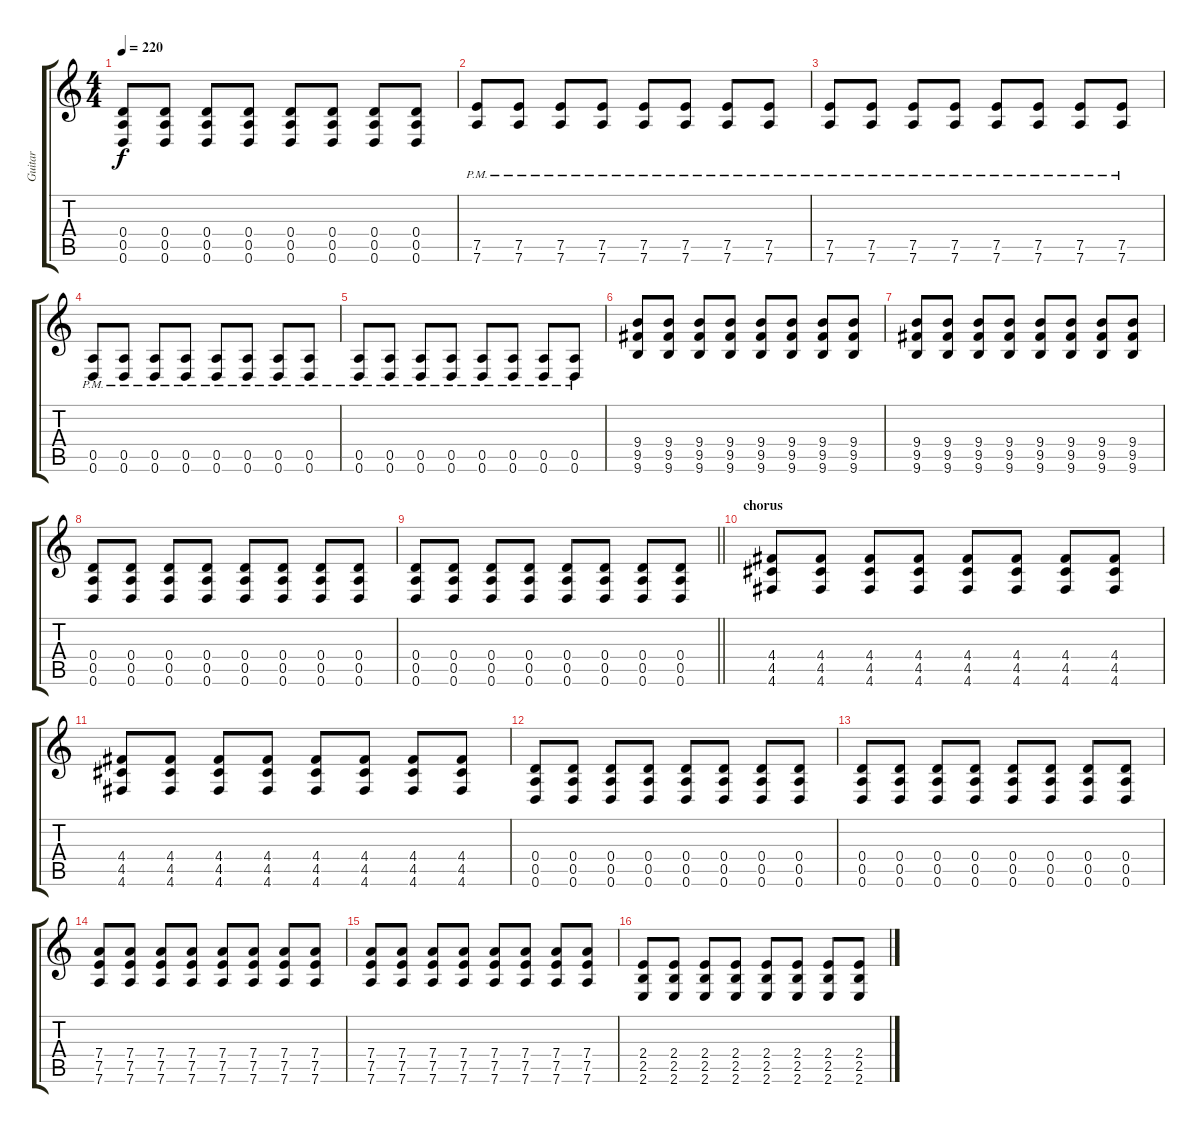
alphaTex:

\track ("Guitar" "Guitar") {instrument overdrivenguitar}
\staff {score tabs}
\tuning (E4 B3 G3 D3 A2 D2) {hide}
\ts (4 4)
\tempo 220
\clef g2
\ks c
(0.4 0.5 0.6).8{dy f} (0.4 0.5 0.6).8 (0.4 0.5 0.6).8 (0.4 0.5 0.6).8 (0.4 0.5 0.6).8 (0.4 0.5 0.6).8 (0.4 0.5 0.6).8 (0.4 0.5 0.6).8 |
(7.5{pm} 7.6{pm}).8 (7.5{pm} 7.6{pm}).8 (7.5{pm} 7.6{pm}).8 (7.5{pm} 7.6{pm}).8 (7.5{pm} 7.6{pm}).8 (7.5{pm} 7.6{pm}).8 (7.5{pm} 7.6{pm}).8 (7.5{pm} 7.6{pm}).8 |
(7.5{pm} 7.6{pm}).8 (7.5{pm} 7.6{pm}).8 (7.5{pm} 7.6{pm}).8 (7.5{pm} 7.6{pm}).8 (7.5{pm} 7.6{pm}).8 (7.5{pm} 7.6{pm}).8 (7.5{pm} 7.6{pm}).8 (7.5{pm} 7.6{pm}).8 |
(0.5{pm} 0.6{pm}).8 (0.5{pm} 0.6{pm}).8 (0.5{pm} 0.6{pm}).8 (0.5{pm} 0.6{pm}).8 (0.5{pm} 0.6{pm}).8 (0.5{pm} 0.6{pm}).8 (0.5{pm} 0.6{pm}).8 (0.5{pm} 0.6{pm}).8 |
(0.5{pm} 0.6{pm}).8 (0.5{pm} 0.6{pm}).8 (0.5{pm} 0.6{pm}).8 (0.5{pm} 0.6{pm}).8 (0.5{pm} 0.6{pm}).8 (0.5{pm} 0.6{pm}).8 (0.5{pm} 0.6{pm}).8 (0.5{pm} 0.6{pm}).8 |
(9.4 9.5 9.6).8 (9.4 9.5 9.6).8 (9.4 9.5 9.6).8 (9.4 9.5 9.6).8 (9.4 9.5 9.6).8 (9.4 9.5 9.6).8 (9.4 9.5 9.6).8 (9.4 9.5 9.6).8 |
(9.4 9.5 9.6).8 (9.4 9.5 9.6).8 (9.4 9.5 9.6).8 (9.4 9.5 9.6).8 (9.4 9.5 9.6).8 (9.4 9.5 9.6).8 (9.4 9.5 9.6).8 (9.4 9.5 9.6).8 |
(0.4 0.5 0.6).8 (0.4 0.5 0.6).8 (0.4 0.5 0.6).8 (0.4 0.5 0.6).8 (0.4 0.5 0.6).8 (0.4 0.5 0.6).8 (0.4 0.5 0.6).8 (0.4 0.5 0.6).8 |
\barLineRight lightlight
(0.4 0.5 0.6).8 (0.4 0.5 0.6).8 (0.4 0.5 0.6).8 (0.4 0.5 0.6).8 (0.4 0.5 0.6).8 (0.4 0.5 0.6).8 (0.4 0.5 0.6).8 (0.4 0.5 0.6).8 |
\section ("" "chorus")
(4.4 4.5 4.6).8 (4.4 4.5 4.6).8 (4.4 4.5 4.6).8 (4.4 4.5 4.6).8 (4.4 4.5 4.6).8 (4.4 4.5 4.6).8 (4.4 4.5 4.6).8 (4.4 4.5 4.6).8 |
(4.4 4.5 4.6).8 (4.4 4.5 4.6).8 (4.4 4.5 4.6).8 (4.4 4.5 4.6).8 (4.4 4.5 4.6).8 (4.4 4.5 4.6).8 (4.4 4.5 4.6).8 (4.4 4.5 4.6).8 |
(0.4 0.5 0.6).8 (0.4 0.5 0.6).8 (0.4 0.5 0.6).8 (0.4 0.5 0.6).8 (0.4 0.5 0.6).8 (0.4 0.5 0.6).8 (0.4 0.5 0.6).8 (0.4 0.5 0.6).8 |
(0.4 0.5 0.6).8 (0.4 0.5 0.6).8 (0.4 0.5 0.6).8 (0.4 0.5 0.6).8 (0.4 0.5 0.6).8 (0.4 0.5 0.6).8 (0.4 0.5 0.6).8 (0.4 0.5 0.6).8 |
(7.4 7.5 7.6).8 (7.4 7.5 7.6).8 (7.4 7.5 7.6).8 (7.4 7.5 7.6).8 (7.4 7.5 7.6).8 (7.4 7.5 7.6).8 (7.4 7.5 7.6).8 (7.4 7.5 7.6).8 |
(7.4 7.5 7.6).8 (7.4 7.5 7.6).8 (7.4 7.5 7.6).8 (7.4 7.5 7.6).8 (7.4 7.5 7.6).8 (7.4 7.5 7.6).8 (7.4 7.5 7.6).8 (7.4 7.5 7.6).8 |
(2.4 2.5 2.6).8 (2.4 2.5 2.6).8 (2.4 2.5 2.6).8 (2.4 2.5 2.6).8 (2.4 2.5 2.6).8 (2.4 2.5 2.6).8 (2.4 2.5 2.6).8 (2.4 2.5 2.6).8
